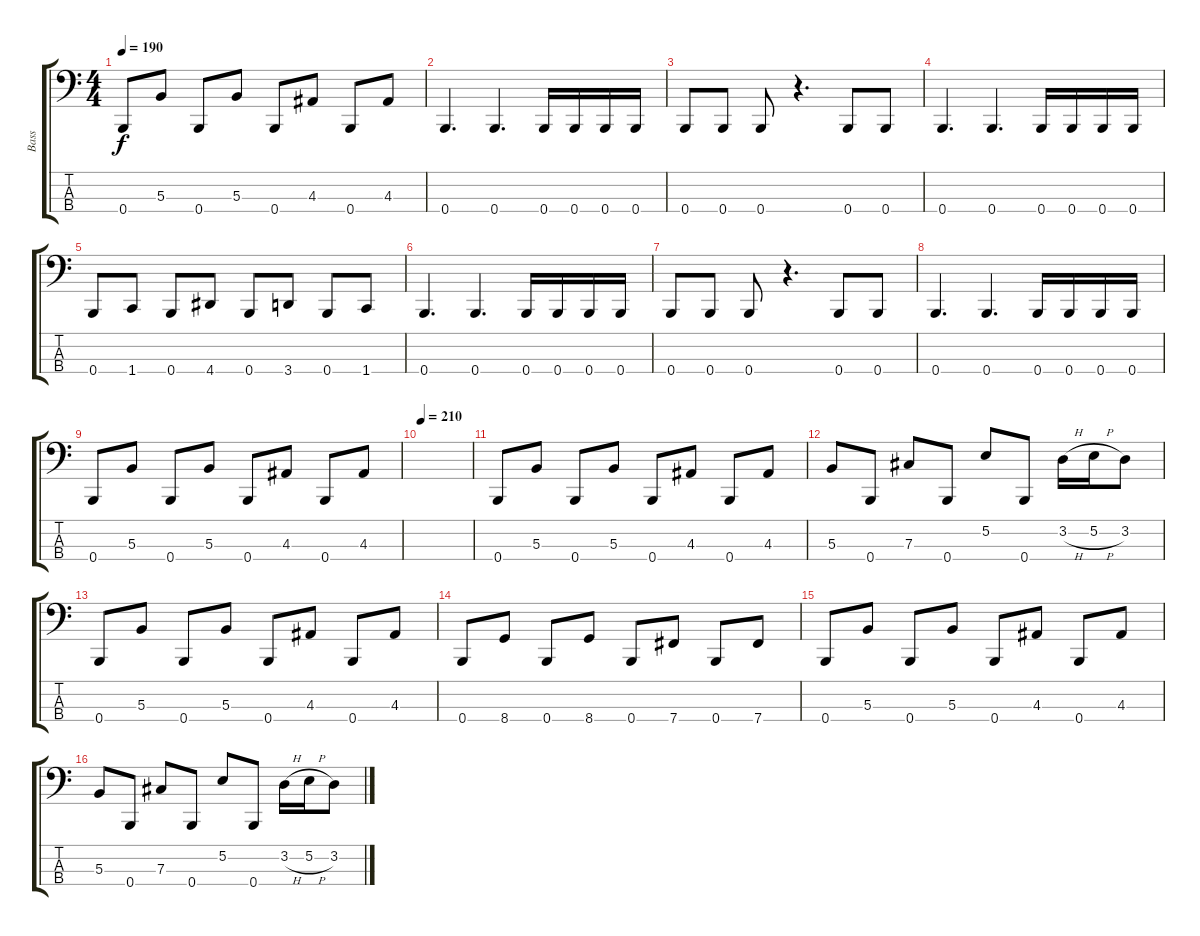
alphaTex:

\track ("Bass" "Bass") {instrument electricbasspick}
\staff {score tabs}
\tuning (E2 B1 Gb1 B0) {hide}
\ts (4 4)
\tempo 190
\clef f4
\ks c
0.4.8{dy f} 5.3.8 0.4.8 5.3.8 0.4.8 4.3.8 0.4.8 4.3.8 |
0.4.4{d} 0.4.4{d} 0.4.16 0.4.16 0.4.16 0.4.16 |
0.4.8 0.4.8 0.4.8 r.4{d} 0.4.8 0.4.8 |
0.4.4{d} 0.4.4{d} 0.4.16 0.4.16 0.4.16 0.4.16 |
0.4.8 1.4.8 0.4.8 4.4.8 0.4.8 3.4.8 0.4.8 1.4.8 |
0.4.4{d} 0.4.4{d} 0.4.16 0.4.16 0.4.16 0.4.16 |
0.4.8 0.4.8 0.4.8 r.4{d} 0.4.8 0.4.8 |
0.4.4{d} 0.4.4{d} 0.4.16 0.4.16 0.4.16 0.4.16 |
0.4.8 5.3.8 0.4.8 5.3.8 0.4.8 4.3.8 0.4.8 4.3.8 |
\tempo 210
|
0.4.8 5.3.8 0.4.8 5.3.8 0.4.8 4.3.8 0.4.8 4.3.8 |
5.3.8 0.4.8 7.3.8 0.4.8 5.2.8 0.4.8 3.2{h}.16 5.2{h}.16 3.2.8 |
0.4.8 5.3.8 0.4.8 5.3.8 0.4.8 4.3.8 0.4.8 4.3.8 |
0.4.8 8.4.8 0.4.8 8.4.8 0.4.8 7.4.8 0.4.8 7.4.8 |
0.4.8 5.3.8 0.4.8 5.3.8 0.4.8 4.3.8 0.4.8 4.3.8 |
5.3.8 0.4.8 7.3.8 0.4.8 5.2.8 0.4.8 3.2{h}.16 5.2{h}.16 3.2.8
